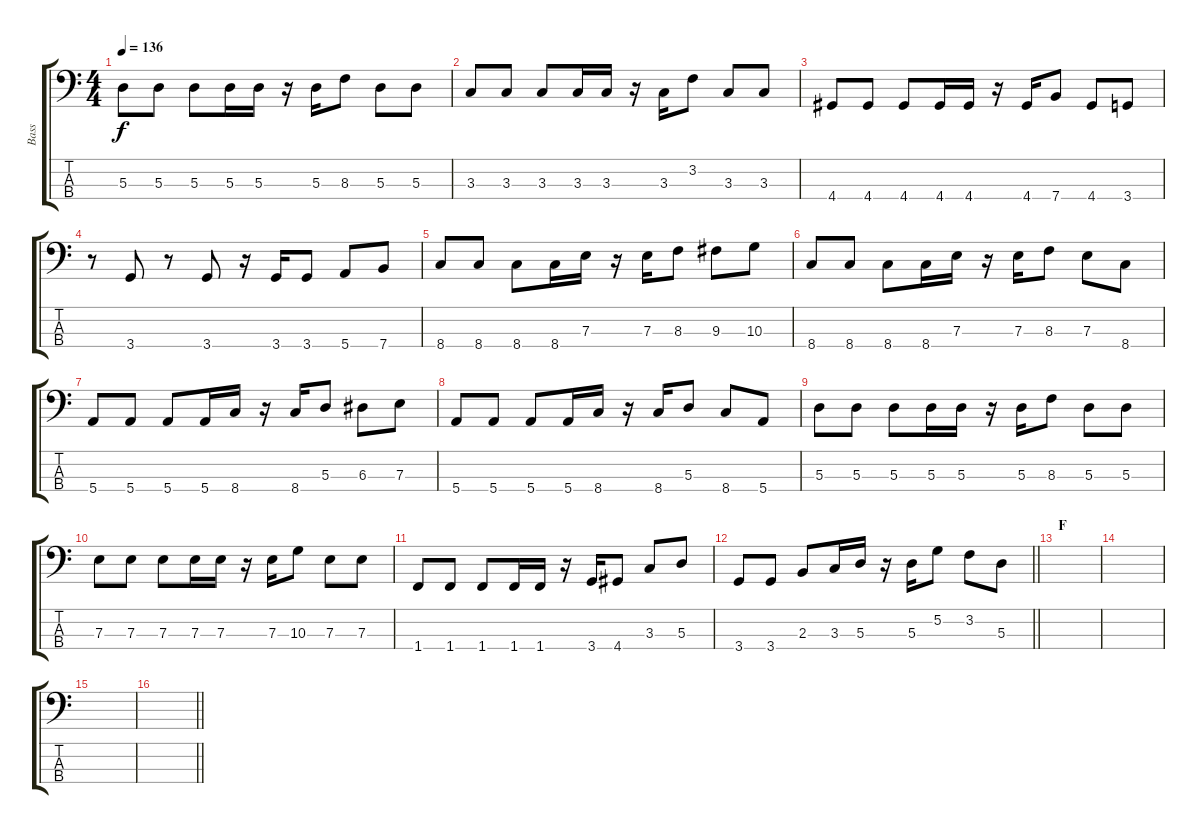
\track ("Bass" "Bass") {instrument electricbassfinger}
\staff {score tabs}
\tuning (G2 D2 A1 E1) {hide}
\ts (4 4)
\tempo 136
\clef f4
\ks c
5.3.8{dy f} 5.3.8 5.3.8 5.3.16 5.3.16 r.16 5.3.16 8.3.8 5.3.8 5.3.8 |
3.3.8 3.3.8 3.3.8 3.3.16 3.3.16 r.16 3.3.16 3.2.8 3.3.8 3.3.8 |
4.4.8 4.4.8 4.4.8 4.4.16 4.4.16 r.16 4.4.16 7.4.8 4.4.8 3.4.8 |
r.8 3.4.8 r.8 3.4.8 r.16 3.4.16 3.4.8 5.4.8 7.4.8 |
8.4.8 8.4.8 8.4.8 8.4.16 7.3.16 r.16 7.3.16 8.3.8 9.3.8 10.3.8 |
8.4.8 8.4.8 8.4.8 8.4.16 7.3.16 r.16 7.3.16 8.3.8 7.3.8 8.4.8 |
5.4.8 5.4.8 5.4.8 5.4.16 8.4.16 r.16 8.4.16 5.3.8 6.3.8 7.3.8 |
5.4.8 5.4.8 5.4.8 5.4.16 8.4.16 r.16 8.4.16 5.3.8 8.4.8 5.4.8 |
5.3.8 5.3.8 5.3.8 5.3.16 5.3.16 r.16 5.3.16 8.3.8 5.3.8 5.3.8 |
7.3.8 7.3.8 7.3.8 7.3.16 7.3.16 r.16 7.3.16 10.3.8 7.3.8 7.3.8 |
1.4.8 1.4.8 1.4.8 1.4.16 1.4.16 r.16 3.4.16 4.4.8 3.3.8 5.3.8 |
\barLineRight lightlight
3.4.8 3.4.8 2.3.8 3.3.16 5.3.16 r.16 5.3.16 5.2.8 3.2.8 5.3.8 |
\section ("" "F")
|
|
|
\barLineRight lightlight
